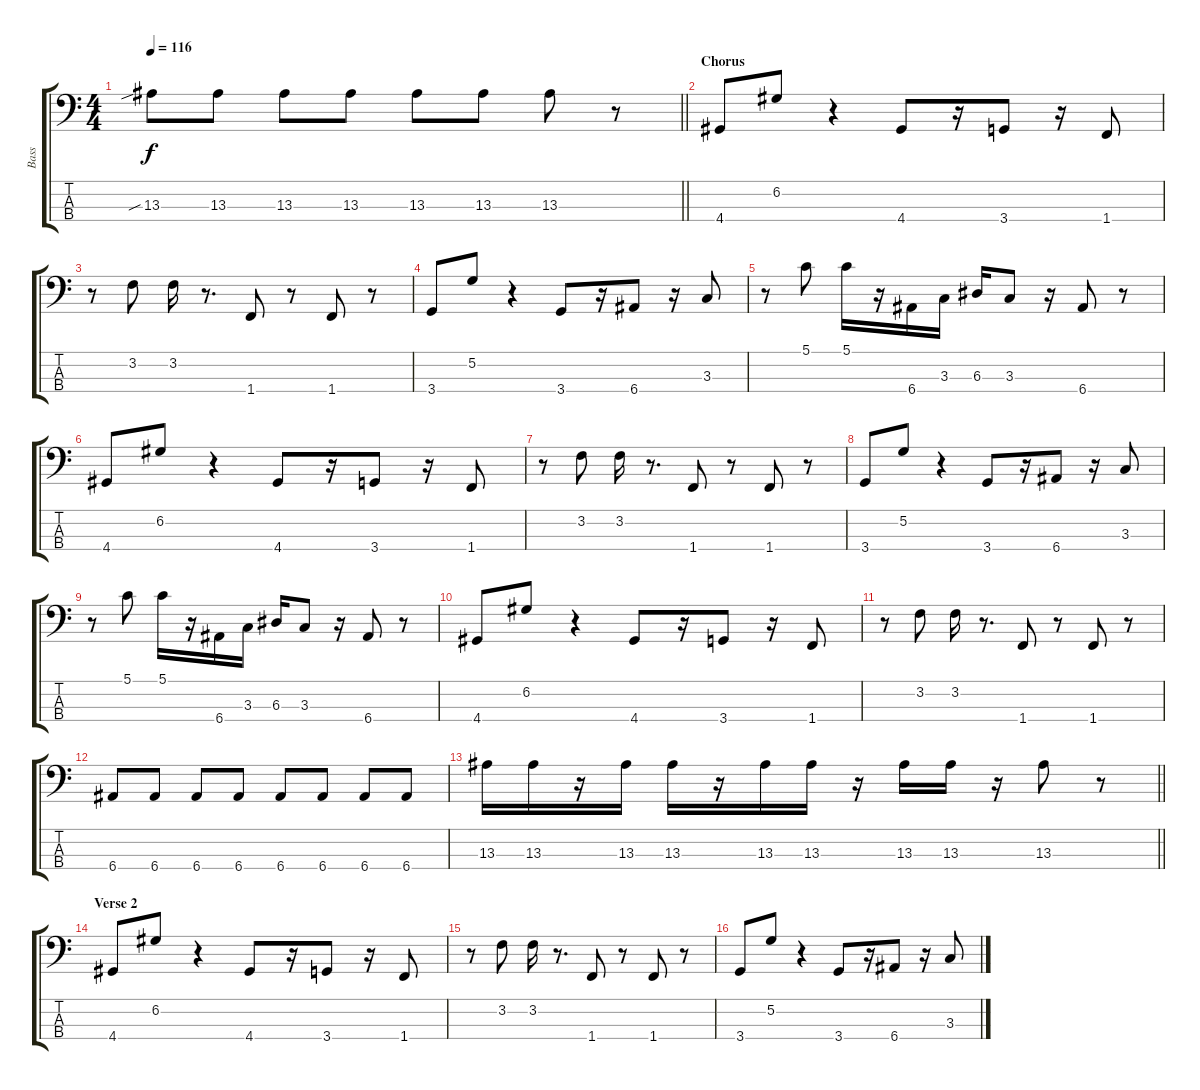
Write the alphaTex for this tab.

\track ("Bass" "Bass") {instrument slapbass1}
\staff {score tabs}
\tuning (G2 D2 A1 E1) {hide}
\ts (4 4)
\tempo 116
\clef f4
\barLineRight lightlight
\ks c
13.3{sib}.8{dy f} 13.3.8 13.3.8 13.3.8 13.3.8 13.3.8 13.3.8 r.8 |
\section ("" "Chorus")
4.4.8 6.2.8 r.4 4.4.8 r.16 3.4.8 r.16 1.4.8 |
r.8 3.2.8 3.2.16 r.8{d} 1.4.8 r.8 1.4.8 r.8 |
3.4.8 5.2.8 r.4 3.4.8 r.16 6.4.8 r.16 3.3.8 |
r.8 5.1.8 5.1.16 r.16 6.4.16 3.3.16 6.3.16 3.3.8 r.16 6.4.8 r.8 |
4.4.8 6.2.8 r.4 4.4.8 r.16 3.4.8 r.16 1.4.8 |
r.8 3.2.8 3.2.16 r.8{d} 1.4.8 r.8 1.4.8 r.8 |
3.4.8 5.2.8 r.4 3.4.8 r.16 6.4.8 r.16 3.3.8 |
r.8 5.1.8 5.1.16 r.16 6.4.16 3.3.16 6.3.16 3.3.8 r.16 6.4.8 r.8 |
4.4.8 6.2.8 r.4 4.4.8 r.16 3.4.8 r.16 1.4.8 |
r.8 3.2.8 3.2.16 r.8{d} 1.4.8 r.8 1.4.8 r.8 |
6.4.8 6.4.8 6.4.8 6.4.8 6.4.8 6.4.8 6.4.8 6.4.8 |
\barLineRight lightlight
13.3.16 13.3.16 r.16 13.3.16 13.3.16 r.16 13.3.16 13.3.16 r.16 13.3.16 13.3.16 r.16 13.3.8 r.8 |
\section ("" "Verse 2")
4.4.8 6.2.8 r.4 4.4.8 r.16 3.4.8 r.16 1.4.8 |
r.8 3.2.8 3.2.16 r.8{d} 1.4.8 r.8 1.4.8 r.8 |
3.4.8 5.2.8 r.4 3.4.8 r.16 6.4.8 r.16 3.3.8
